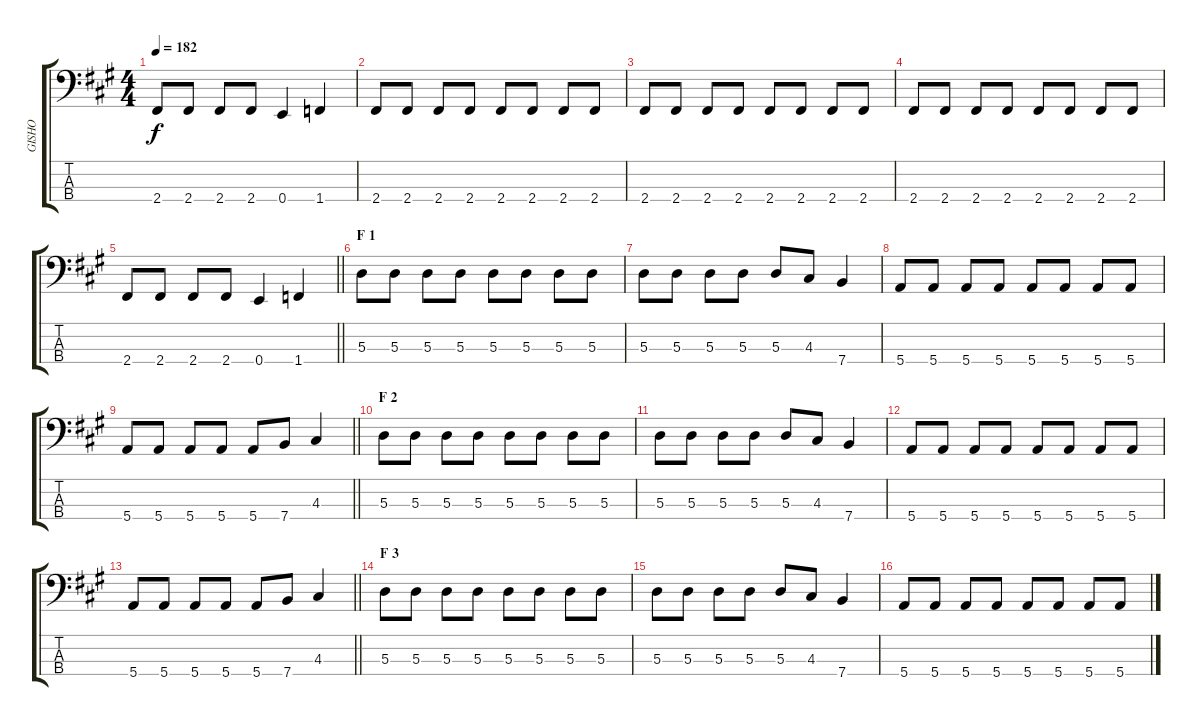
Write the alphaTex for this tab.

\track ("GISHO" "GISHO") {instrument electricbasspick}
\staff {score tabs}
\tuning (G2 D2 A1 E1) {hide}
\ts (4 4)
\tempo 182
\clef f4
\ks a
2.4.8{dy f} 2.4.8 2.4.8 2.4.8 0.4.4 1.4.4 |
2.4.8 2.4.8 2.4.8 2.4.8 2.4.8 2.4.8 2.4.8 2.4.8 |
2.4.8 2.4.8 2.4.8 2.4.8 2.4.8 2.4.8 2.4.8 2.4.8 |
2.4.8 2.4.8 2.4.8 2.4.8 2.4.8 2.4.8 2.4.8 2.4.8 |
\barLineRight lightlight
2.4.8 2.4.8 2.4.8 2.4.8 0.4.4 1.4.4 |
\section ("" "F 1")
5.3.8 5.3.8 5.3.8 5.3.8 5.3.8 5.3.8 5.3.8 5.3.8 |
5.3.8 5.3.8 5.3.8 5.3.8 5.3.8 4.3.8 7.4.4 |
5.4.8 5.4.8 5.4.8 5.4.8 5.4.8 5.4.8 5.4.8 5.4.8 |
\barLineRight lightlight
5.4.8 5.4.8 5.4.8 5.4.8 5.4.8 7.4.8 4.3.4 |
\section ("" "F 2")
5.3.8 5.3.8 5.3.8 5.3.8 5.3.8 5.3.8 5.3.8 5.3.8 |
5.3.8 5.3.8 5.3.8 5.3.8 5.3.8 4.3.8 7.4.4 |
5.4.8 5.4.8 5.4.8 5.4.8 5.4.8 5.4.8 5.4.8 5.4.8 |
\barLineRight lightlight
5.4.8 5.4.8 5.4.8 5.4.8 5.4.8 7.4.8 4.3.4 |
\section ("" "F 3")
5.3.8 5.3.8 5.3.8 5.3.8 5.3.8 5.3.8 5.3.8 5.3.8 |
5.3.8 5.3.8 5.3.8 5.3.8 5.3.8 4.3.8 7.4.4 |
5.4.8 5.4.8 5.4.8 5.4.8 5.4.8 5.4.8 5.4.8 5.4.8
